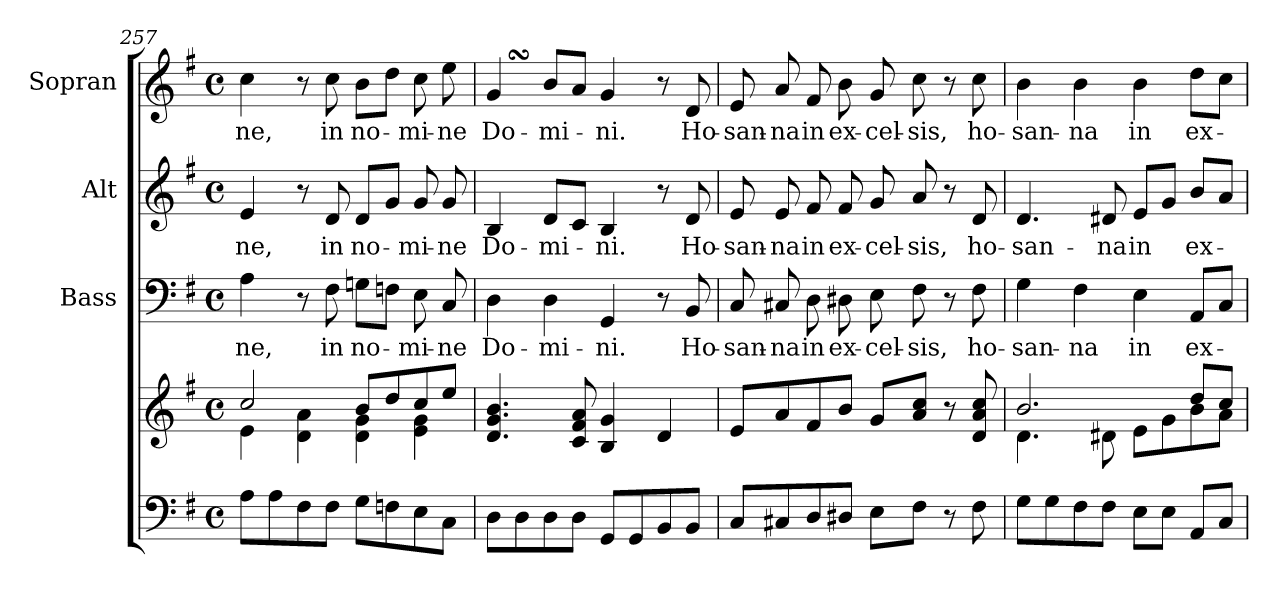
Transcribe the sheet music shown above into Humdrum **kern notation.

**kern	**kern	**kern	**text	**kern	**text	**kern	**text
*part4	*part4	*part3	*part3	*part2	*part2	*part1	*part1
*staff5	*staff4	*staff3	*staff3	*staff2	*staff2	*staff1	*staff1
*	*	*I"Bass	*	*I"Alt	*	*I"Sopran	*
*	*	*I'B.	*	*I'A.	*	*I'S.	*
*clefF4	*clefG2	*clefF4	*	*clefG2	*	*clefG2	*
*k[f#]	*k[f#]	*k[f#]	*	*k[f#]	*	*k[f#]	*
*G:	*G:	*G:	*	*G:	*	*G:	*
*M4/4	*M4/4	*M4/4	*	*M4/4	*	*M4/4	*
*met(c)	*met(c)	*met(c)	*	*met(c)	*	*met(c)	*
=257	=257	=257	=257	=257	=257	=257	=257
*	*^	*	*	*	*	*	*
!	!	!	!	!LO:LY:b	!	!LO:LY:b	!	!LO:LY:b
8A\L	2cc/	4e\	4A\	-ne,	4e/	-ne,	4cc\	-ne,
8A\	.	.	.	.	.	.	.	.
8F#\	.	4d\ 4a\	8r	.	8r	.	8r	.
!	!	!	!	!LO:LY:b	!	!LO:LY:b	!	!LO:LY:b
8F#\J	.	.	8F#\	in	8d/	in	8cc\	in
!	!	!	!	!LO:LY:b	!	!LO:LY:b	!	!LO:LY:b
8G\L	8b/L	4d\ 4g\	8Gn\L	no-	8d/L	no-	8b\L	no-
8Fn\	8dd/	.	8Fn\J	.	8g/J	.	8dd\J	.
!	!	!	!	!LO:LY:b	!	!LO:LY:b	!	!LO:LY:b
8E\	8cc/	4e\ 4g\	8E\	-mi-	8g/	-mi-	8cc\	-mi-
!	!	!	!	!LO:LY:b	!	!LO:LY:b	!	!LO:LY:b
8C\J	8ee/J	.	8C/	-ne	8g/	-ne	8ee\	-ne
*	*v	*v	*	*	*	*	*	*
=258	=258	=258	=258	=258	=258	=258	=258
!	!	!	!LO:LY:b	!	!LO:LY:b	!	!LO:LY:b
8D\L	4.d/ 4.g/ 4.b/	4D\	Do-	4B/	Do-	4gSSs/	Do-
8D\	.	.	.	.	.	.	.
!	!	!	!LO:LY:b	!	!LO:LY:b	!	!LO:LY:b
8D\	.	4D\	-mi-	8d/L	-mi-	8b/L	-mi-
8D\J	8c/ 8f#/ 8a/	.	.	8c/J	.	8a/J	.
!	!	!	!LO:LY:b	!	!LO:LY:b	!	!LO:LY:b
8GG/L	4B/ 4g/	4GG/	-ni.	4B/	-ni.	4g/	-ni.
8GG/	.	.	.	.	.	.	.
8BB/	4d/	8r	.	8r	.	8r	.
!	!	!	!LO:LY:b	!	!LO:LY:b	!	!LO:LY:b
8BB/J	.	8BB/	Ho-	8d/	Ho-	8d/	Ho-
!!LO:PB:g=z
=259	=259	=259	=259	=259	=259	=259	=259
!	!	!	!LO:LY:b	!	!LO:LY:b	!	!LO:LY:b
8C/L	8e/L	8C/	-san-	8e/	-san-	8e/	-san-
!	!	!	!LO:LY:b	!	!LO:LY:b	!	!LO:LY:b
8C#X/	8a/	8C#X/	-na	8e/	-na	8a/	-na
!	!	!	!LO:LY:b	!	!LO:LY:b	!	!LO:LY:b
8D/	8f#/	8D\	in	8f#/	in	8f#/	in
!	!	!	!LO:LY:b	!	!LO:LY:b	!	!LO:LY:b
8D#X/J	8b/J	8D#X\	ex-	8f#/	ex-	8b\	ex-
!	!	!	!LO:LY:b	!	!LO:LY:b	!	!LO:LY:b
8E\L	8g/L	8E\	-cel-	8g/	-cel-	8g/	-cel-
!	!	!	!LO:LY:b	!	!LO:LY:b	!	!LO:LY:b
8F#\J	8a/ 8cc/J	8F#\	-sis,	8a/	-sis,	8cc\	-sis,
8r	8r	8r	.	8r	.	8r	.
!	!	!	!LO:LY:b	!	!LO:LY:b	!	!LO:LY:b
8F#\	8d/ 8a/ 8cc/	8F#\	ho-	8d/	ho-	8cc\	ho-
=260	=260	=260	=260	=260	=260	=260	=260
*	*^	*	*	*	*	*	*
!	!	!	!	!LO:LY:b	!	!LO:LY:b	!	!LO:LY:b
8G\L	2.b/	4.d\	4G\	-san-	4.d/	-san-	4b\	-san-
8G\	.	.	.	.	.	.	.	.
!	!	!	!	!LO:LY:b	!	!	!	!LO:LY:b
8F#\	.	.	4F#\	-na	.	.	4b\	-na
!	!	!	!	!	!	!LO:LY:b	!	!
8F#\J	.	8d#X\	.	.	8d#X/	-na	.	.
!	!	!	!	!LO:LY:b	!	!LO:LY:b	!	!LO:LY:b
8E\L	.	8e\L	4E\	in	8e/L	in	4b\	in
8E\J	.	8g\	.	.	8g/J	.	.	.
!	!	!	!	!LO:LY:b	!	!LO:LY:b	!	!LO:LY:b
8AA/L	8dd/L	8b\	8AA/L	ex-	8b/L	ex-	8dd\L	ex-
8C/J	8cc/J	8a\J	8C/J	.	8a/J	.	8cc\J	.
*	*v	*v	*	*	*	*	*	*
=	=	=	=	=	=	=	=
*-	*-	*-	*-	*-	*-	*-	*-
